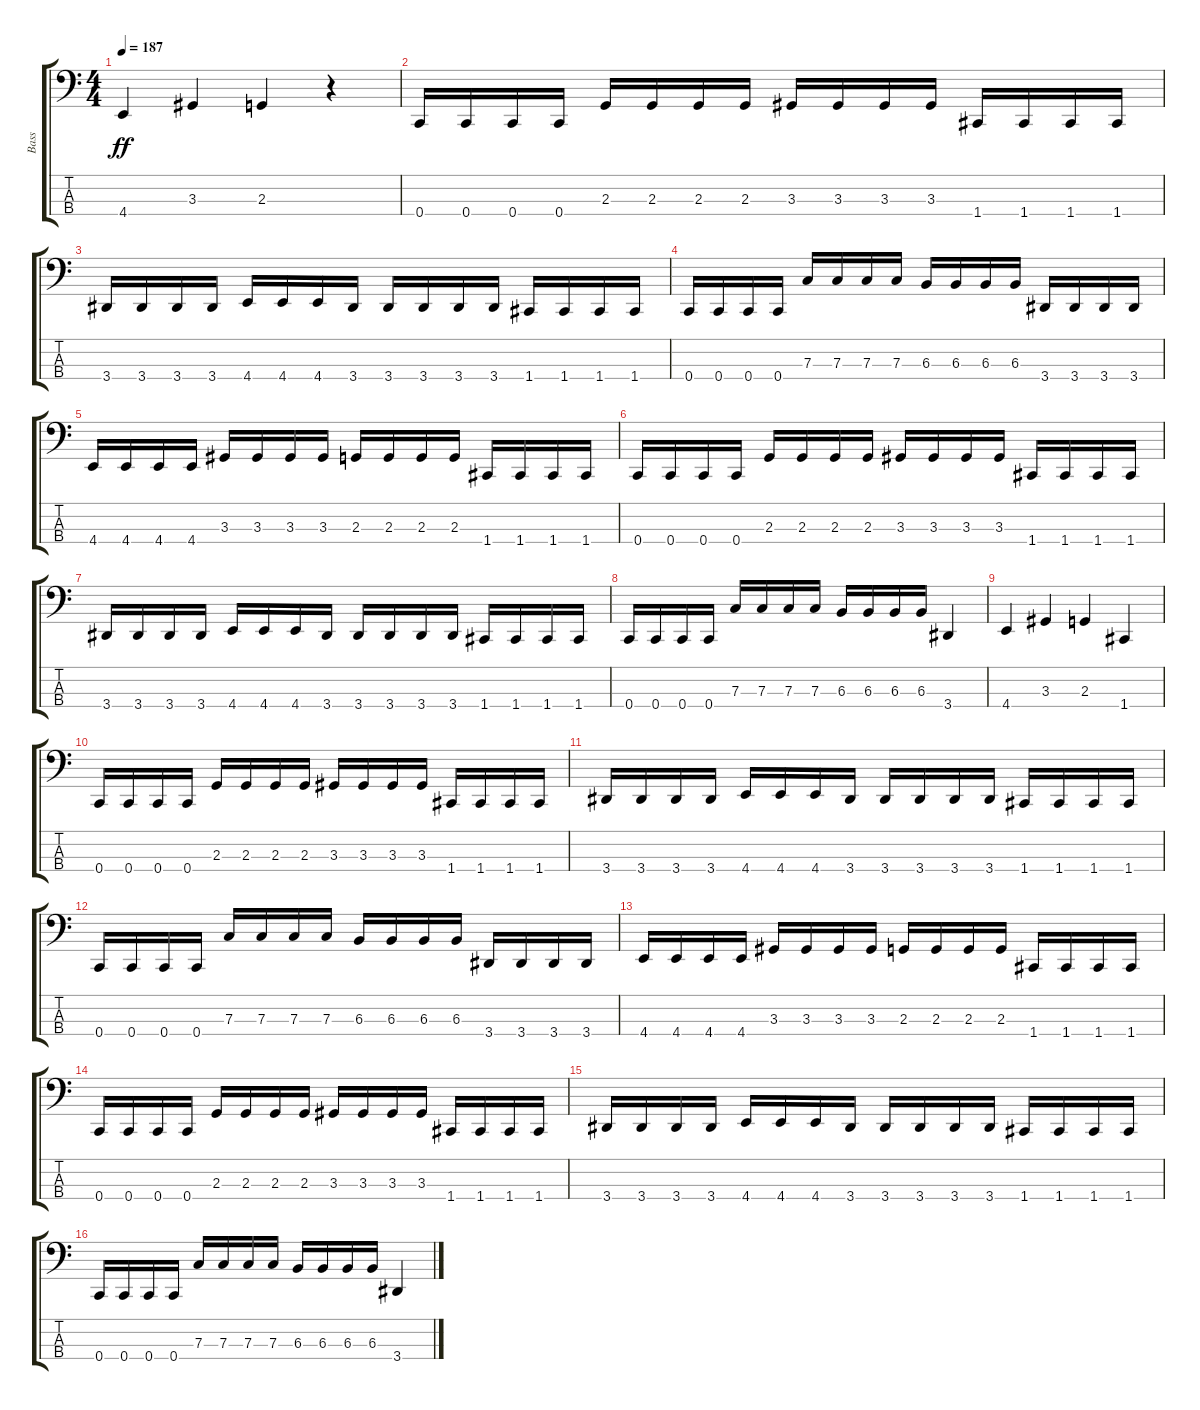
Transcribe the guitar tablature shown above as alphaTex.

\track ("Bass" "Bass") {instrument electricbasspick}
\staff {score tabs}
\tuning (Eb2 Bb1 F1 C1) {hide}
\ts (4 4)
\tempo 187
\clef f4
\ks c
4.4.4{dy ff} 3.3.4 2.3.4 r.4 |
0.4.16 0.4.16 0.4.16 0.4.16 2.3.16 2.3.16 2.3.16 2.3.16 3.3.16 3.3.16 3.3.16 3.3.16 1.4.16 1.4.16 1.4.16 1.4.16 |
3.4.16 3.4.16 3.4.16 3.4.16 4.4.16 4.4.16 4.4.16 3.4.16 3.4.16 3.4.16 3.4.16 3.4.16 1.4.16 1.4.16 1.4.16 1.4.16 |
0.4.16 0.4.16 0.4.16 0.4.16 7.3.16 7.3.16 7.3.16 7.3.16 6.3.16 6.3.16 6.3.16 6.3.16 3.4.16 3.4.16 3.4.16 3.4.16 |
4.4.16 4.4.16 4.4.16 4.4.16 3.3.16 3.3.16 3.3.16 3.3.16 2.3.16 2.3.16 2.3.16 2.3.16 1.4.16 1.4.16 1.4.16 1.4.16 |
0.4.16 0.4.16 0.4.16 0.4.16 2.3.16 2.3.16 2.3.16 2.3.16 3.3.16 3.3.16 3.3.16 3.3.16 1.4.16 1.4.16 1.4.16 1.4.16 |
3.4.16 3.4.16 3.4.16 3.4.16 4.4.16 4.4.16 4.4.16 3.4.16 3.4.16 3.4.16 3.4.16 3.4.16 1.4.16 1.4.16 1.4.16 1.4.16 |
0.4.16 0.4.16 0.4.16 0.4.16 7.3.16 7.3.16 7.3.16 7.3.16 6.3.16 6.3.16 6.3.16 6.3.16 3.4.4 |
4.4.4 3.3.4 2.3.4 1.4.4 |
0.4.16 0.4.16 0.4.16 0.4.16 2.3.16 2.3.16 2.3.16 2.3.16 3.3.16 3.3.16 3.3.16 3.3.16 1.4.16 1.4.16 1.4.16 1.4.16 |
3.4.16 3.4.16 3.4.16 3.4.16 4.4.16 4.4.16 4.4.16 3.4.16 3.4.16 3.4.16 3.4.16 3.4.16 1.4.16 1.4.16 1.4.16 1.4.16 |
0.4.16 0.4.16 0.4.16 0.4.16 7.3.16 7.3.16 7.3.16 7.3.16 6.3.16 6.3.16 6.3.16 6.3.16 3.4.16 3.4.16 3.4.16 3.4.16 |
4.4.16 4.4.16 4.4.16 4.4.16 3.3.16 3.3.16 3.3.16 3.3.16 2.3.16 2.3.16 2.3.16 2.3.16 1.4.16 1.4.16 1.4.16 1.4.16 |
0.4.16 0.4.16 0.4.16 0.4.16 2.3.16 2.3.16 2.3.16 2.3.16 3.3.16 3.3.16 3.3.16 3.3.16 1.4.16 1.4.16 1.4.16 1.4.16 |
3.4.16 3.4.16 3.4.16 3.4.16 4.4.16 4.4.16 4.4.16 3.4.16 3.4.16 3.4.16 3.4.16 3.4.16 1.4.16 1.4.16 1.4.16 1.4.16 |
0.4.16 0.4.16 0.4.16 0.4.16 7.3.16 7.3.16 7.3.16 7.3.16 6.3.16 6.3.16 6.3.16 6.3.16 3.4.4
